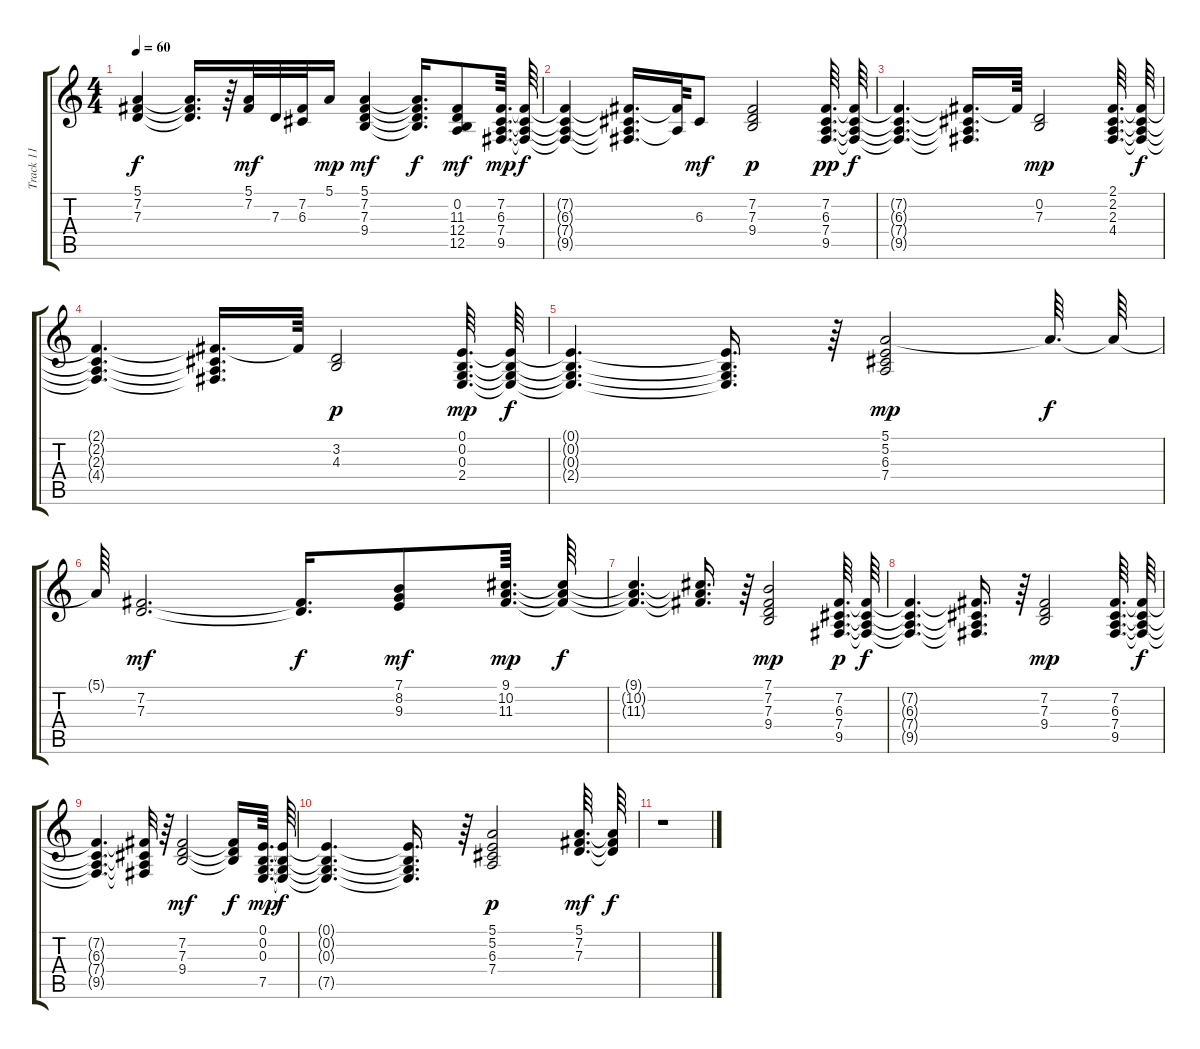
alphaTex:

\track ("Track 11" "Track 11") {instrument stringensemble2}
\staff {score tabs}
\tuning (E4 B3 G3 D3 A2 E2) {hide}
\ts (4 4)
\tempo 60
\clef g2
\ks c
(5.1{t} 7.2{t} 7.3{t}).4{dy f} (5.1{t} 7.2{t} 7.3{t}).16{d} r.64 (5.1 7.2).32{dy mf} 7.3.32 (7.2 6.3).32 5.1.16{dy mp} (5.1 7.2 7.3 9.4).4{dy mf} (5.1{t} 7.2{t} 7.3{t} 9.4{t}).16{d dy f} (0.2 11.3 12.4 12.5).8{dy mf} (7.2 6.3 7.4 9.5).64{d dy mp} (7.2{t} 6.3{t} 7.4{t} 9.5{t}).64{dy f} |
(7.2{t} 6.3{t} 7.4{t} 9.5{t}).4 (7.2{t} 6.3{t} 7.4{t} 9.5{t}).16{d} (7.2{t} 7.4{t}).64 6.3.8{dy mf} (7.2 7.3 9.4).2{dy p} (7.2 6.3 7.4 9.5).64{d dy pp} (7.2{t} 6.3{t} 7.4{t} 9.5{t}).64{dy f} |
(7.2{t} 6.3{t} 7.4{t} 9.5{t}).4{d} (7.2{t} 6.3{t} 7.4{t} 9.5{t}).16{d} 7.2{t}.64 (0.2 7.3).2{dy mp} (2.1 2.2 2.3 4.4).64{d} (2.1{t} 2.2{t} 2.3{t} 4.4{t}).64{dy f} |
(2.1{t} 2.2{t} 2.3{t} 4.4{t}).4{d} (2.1{t} 2.2{t} 2.3{t} 4.4{t}).16{d} 2.1{t}.64 (3.2 4.3).2{dy p} (0.1 0.2 0.3 2.4).64{d dy mp} (0.1{t} 0.2{t} 0.3{t} 2.4{t}).64{dy f} |
(0.1{t} 0.2{t} 0.3{t} 2.4{t}).4{d} (0.1{t} 0.2{t} 0.3{t} 2.4{t}).16{d} r.64 (5.1 5.2 6.3 7.4).2{dy mp} 5.1{t}.64{d dy f} 5.1{t}.64 |
5.1{t}.64 (7.2 7.3).2{d dy mf} (7.2{t} 7.3{t}).16{d dy f} (7.1 8.2 9.3).8{dy mf} (9.1 10.2 11.3).64{d dy mp} (9.1{t} 10.2{t} 11.3{t}).64{dy f} |
(9.1{t} 10.2{t} 11.3{t}).4{d} (9.1{t} 10.2{t} 11.3{t}).16{d} r.64 (7.1 7.2 7.3 9.4).2{dy mp} (7.2 6.3 7.4 9.5).64{d dy p} (7.2{t} 6.3{t} 7.4{t} 9.5{t}).64{dy f} |
(7.2{t} 6.3{t} 7.4{t} 9.5{t}).4{d} (7.2{t} 6.3{t} 7.4{t} 9.5{t}).16{d} r.64 (7.2 7.3 9.4).2{dy mp} (7.2 6.3 7.4 9.5).64{d} (7.2{t} 6.3{t} 7.4{t} 9.5{t}).64{dy f} |
(7.2{t} 6.3{t} 7.4{t} 9.5{t}).4{d} (7.2{t} 6.3{t} 7.4{t} 9.5{t}).32 r.64 (7.2 7.3 9.4).2{dy mf} (7.2{t} 7.3{t} 9.4{t}).16{dy f} (0.1 0.2 0.3 7.5).64{d dy mp} (0.1{t} 0.2{t} 0.3{t} 7.5{t}).64{dy f} |
(0.1{t} 0.2{t} 0.3{t} 7.5{t}).4{d} (0.1{t} 0.2{t} 0.3{t} 7.5{t}).16{d} r.64 (5.1 5.2 6.3 7.4).2{dy p} (5.1 7.2 7.3).64{d dy mf} (5.1{t} 7.2{t} 7.3{t}).64{dy f} |
r.1
